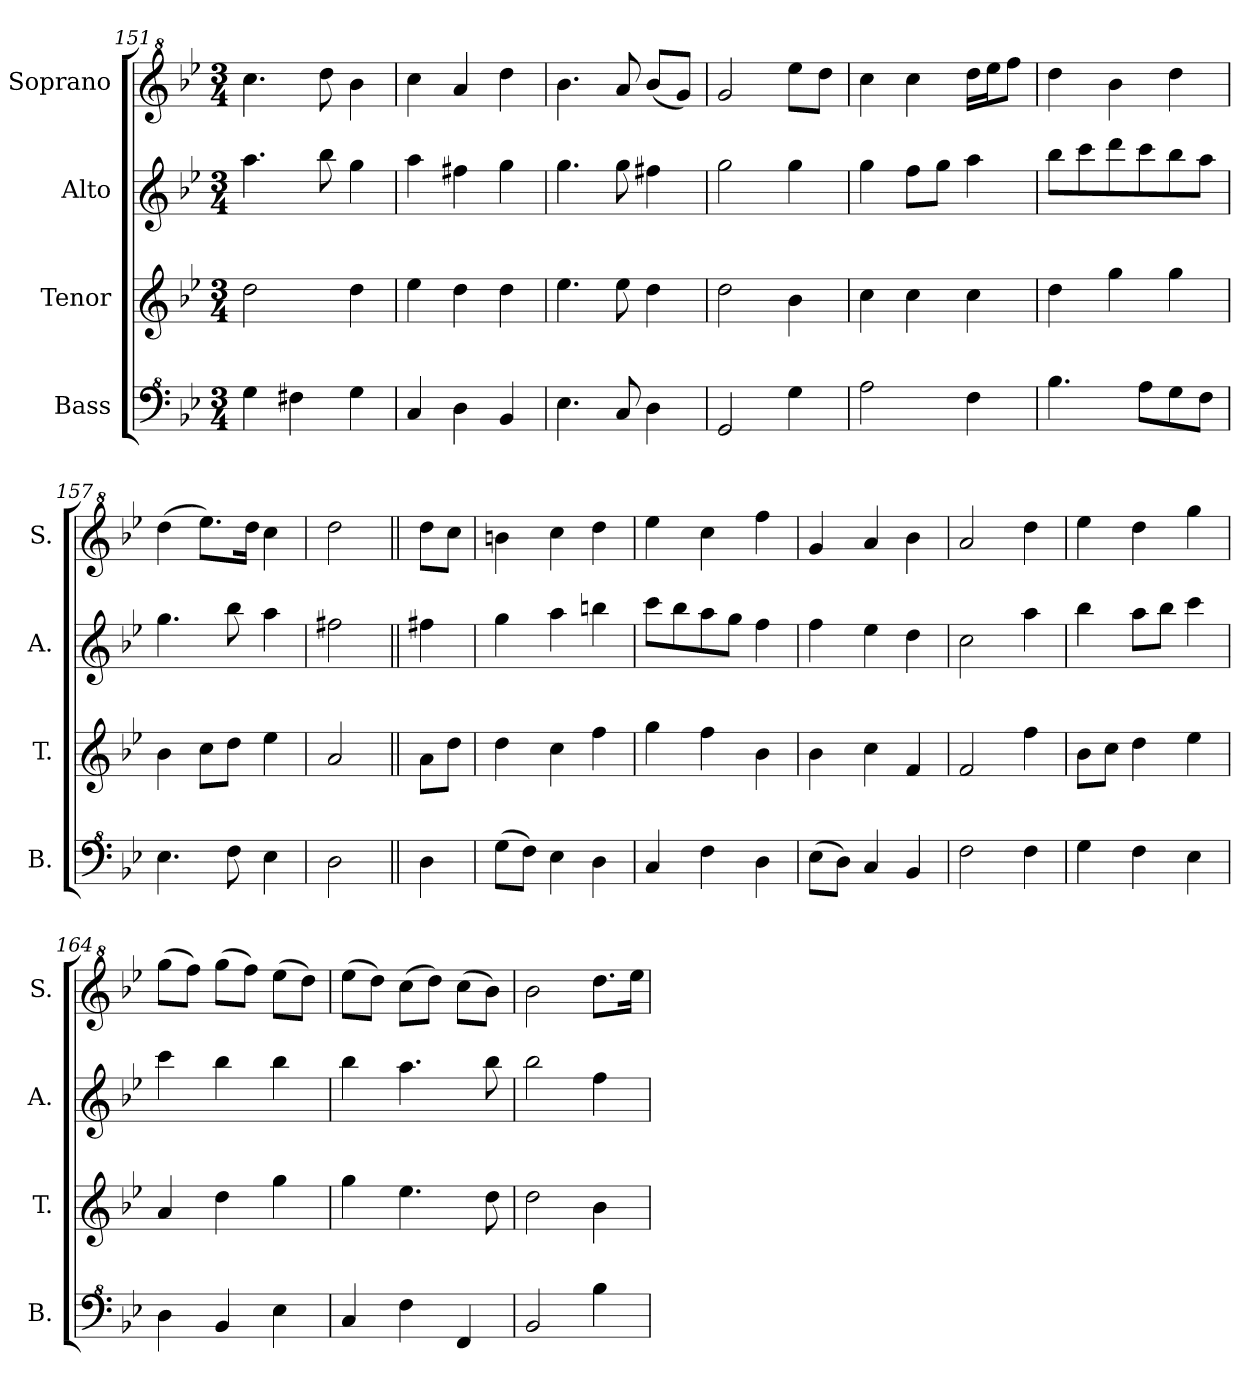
**kern	**kern	**kern	**kern
*part4	*part3	*part2	*part1
*staff4	*staff3	*staff2	*staff1
*I"Bass	*I"Tenor	*I"Alto	*I"Soprano
*I'B.	*I'T.	*I'A.	*I'S.
*clefF^4	*clefG2	*clefG2	*clefG^2
*k[b-e-]	*k[b-e-]	*k[b-e-]	*k[b-e-]
*M3/4	*M3/4	*M3/4	*M3/4
=151	=151	=151	=151
4g\	2dd\	4.aa\	4.ccc\
4f#X\	.	.	.
.	.	8bb-\	8ddd\
4g\	4dd\	4gg\	4bb-\
=152	=152	=152	=152
4c/	4ee-\	4aa\	4ccc\
4d\	4dd\	4ff#X\	4aa/
4B-/	4dd\	4gg\	4ddd\
=153	=153	=153	=153
4.e-\	4.ee-\	4.gg\	4.bb-\
8c/	8ee-\	8gg\	8aa/
4d\	4dd\	4ff#X\	(8bb-/L
.	.	.	8gg/J)
=154	=154	=154	=154
2G/	2dd\	2gg\	2gg/
4g\	4b-\	4gg\	8eee-\L
.	.	.	8ddd\J
=155	=155	=155	=155
2a\	4cc\	4gg\	4ccc\
.	4cc\	8ff\L	4ccc\
.	.	8gg\J	.
4f\	4cc\	4aa\	16ddd\LL
.	.	.	16eee-\J
.	.	.	8fff\J
=156	=156	=156	=156
4.b-\	4dd\	8bb-\L	4ddd\
.	.	8ccc\	.
.	4gg\	8ddd\	4bb-\
8a\L	.	8ccc\	.
8g\	4gg\	8bb-\	4ddd\
8f\J	.	8aa\J	.
=157	=157	=157	=157
4.e-\	4b-\	4.gg\	(>4ddd\
.	8cc\L	.	8.eee-\L)
8f\	8dd\J	8bb-\	.
.	.	.	16ddd\Jk
4e-\	4ee-\	4aa\	4ccc\
=158	=158	=158	=158
2d\	2a/	2ff#X\	2ddd\
=158X4||	=158X4||	=158X4||	=158X4||
4d\	8a\L	4ff#X\	8ddd\L
.	8dd\J	.	8ccc\J
=159	=159	=159	=159
(>8g\L	4dd\	4gg\	4bbn\
8f\J)	.	.	.
4e-\	4cc\	4aa\	4ccc\
4d\	4ff\	4bbn\	4ddd\
=160	=160	=160	=160
4c/	4gg\	8ccc\L	4eee-\
.	.	8bb-\	.
4f\	4ff\	8aa\	4ccc\
.	.	8gg\J	.
4d\	4b-\	4ff\	4fff\
=161	=161	=161	=161
(>8e-\L	4b-\	4ff\	4gg/
8d\J)	.	.	.
4c/	4cc\	4ee-\	4aa/
4B-/	4f/	4dd\	4bb-\
=162	=162	=162	=162
2f\	2f/	2cc\	2aa/
4f\	4ff\	4aa\	4ddd\
!!LO:LB:g=z
=163	=163	=163	=163
4g\	8b-\L	4bb-\	4eee-\
.	8cc\J	.	.
4f\	4dd\	8aa\L	4ddd\
.	.	8bb-\J	.
4e-\	4ee-\	4ccc\	4ggg\
=164	=164	=164	=164
4d\	4a/	4ccc\	(>8ggg\L
.	.	.	8fff\J)
4B-/	4dd\	4bb-\	(>8ggg\L
.	.	.	8fff\J)
4e-\	4gg\	4bb-\	(>8eee-\L
.	.	.	8ddd\J)
=165	=165	=165	=165
4c/	4gg\	4bb-\	(>8eee-\L
.	.	.	8ddd\J)
4f\	4.ee-\	4.aa\	(>8ccc\L
.	.	.	8ddd\J)
4F/	.	.	(>8ccc\L
.	8dd\	8bb-\	8bb-\J)
=166	=166	=166	=166
2B-/	2dd\	2bb-\	2bb-\
4b-\	4b-\	4ff\	8.ddd\L
.	.	.	16eee-\Jk
=	=	=	=
*-	*-	*-	*-
